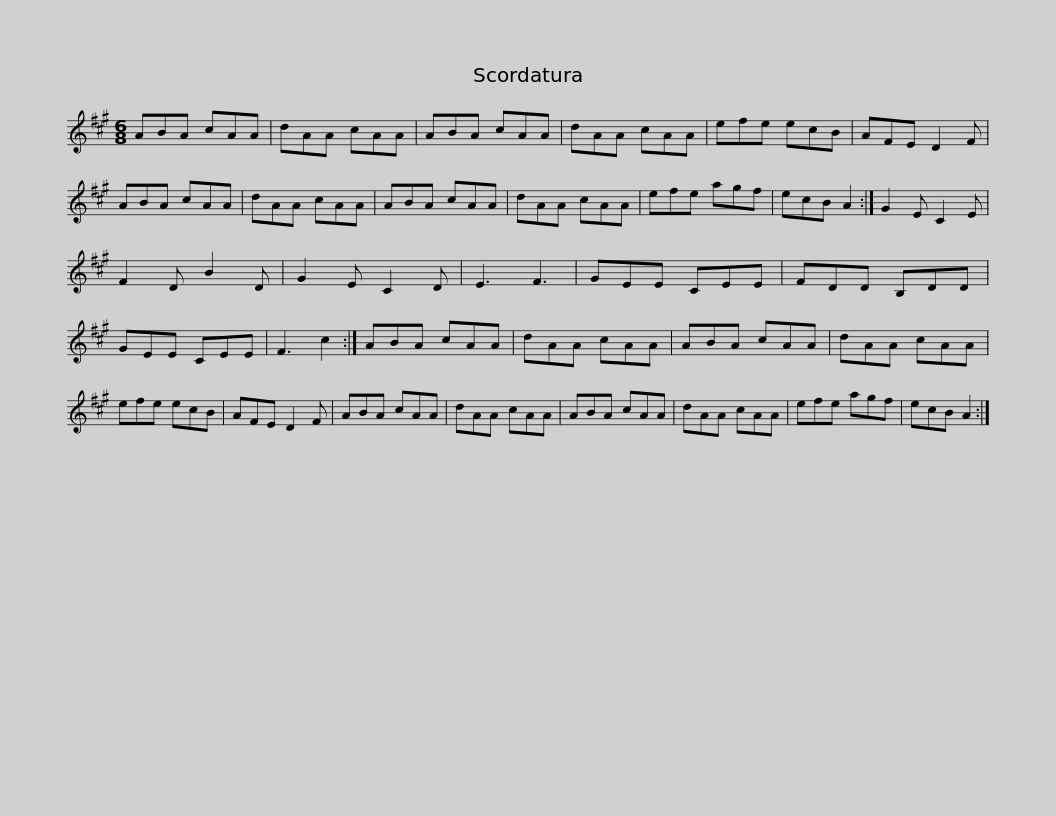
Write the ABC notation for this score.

X:1
L:1/8
M:6/8
I:linebreak $
K:A
V:1 treble
V:1
 ABA cAA | dAA cAA | ABA cAA | dAA cAA | efe ecB | %5
 AFE D2 F | ABA cAA |$ dAA cAA | ABA cAA | dAA cAA | %10
 efe agf | ecB A2 :| G2 E C2 E | F2 D B2 D | G2 E C2 D |$ %15
 E3 F3 | GEE CEE | FDD B,DD | GEE CEE | F3 c2 :| %20
 ABA cAA | dAA cAA | ABA cAA |$ dAA cAA | efe ecB | %25
 AFE D2 F | ABA cAA | dAA cAA | ABA cAA | dAA cAA |$ %30
 efe agf | ecB A2 :| %32
